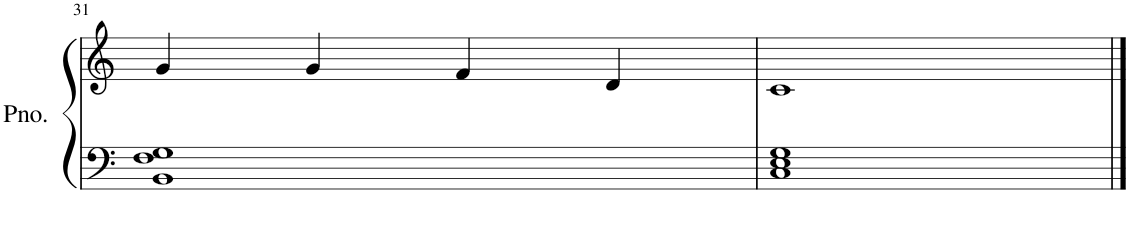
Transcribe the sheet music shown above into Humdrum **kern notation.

**kern	**kern
*part1	*part1
*staff2	*staff1
*I"Piano	*
*I'Pno.	*
!!LO:PB:g=z
*clefF4	*clefG2
*k[]	*k[]
*M4/4	*M4/4
=31	=31
1BB 1F 1G	4g/
.	4g/
.	4f/
.	4d/
=32	=32
1C 1E 1G	1c
==	==
*-	*-
